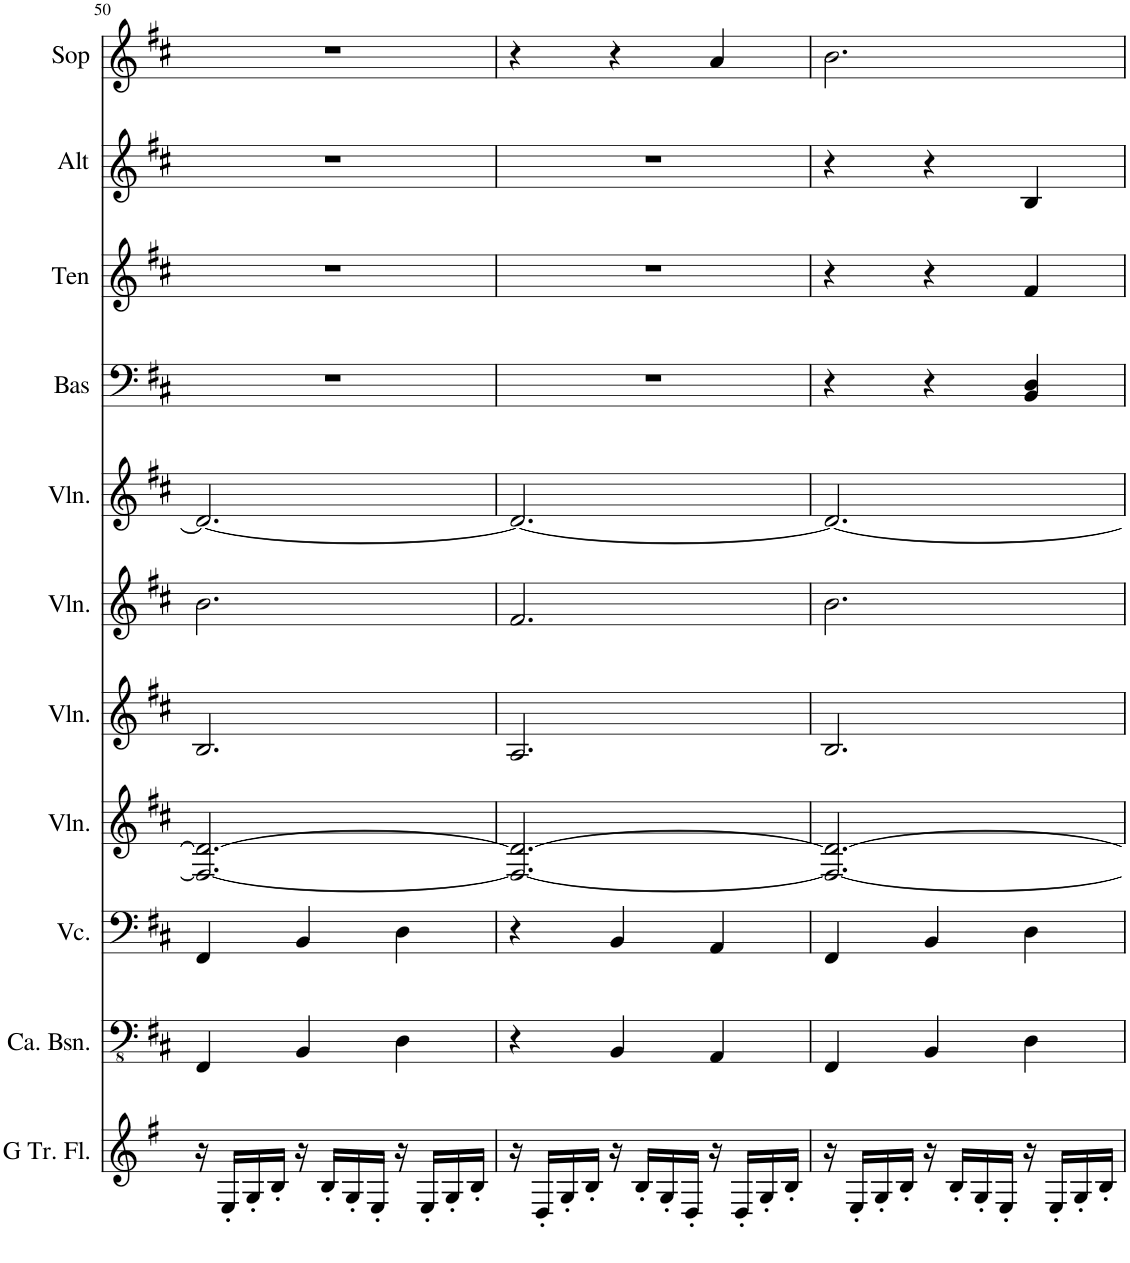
**kern	**kern	**kern	**kern	**kern	**kern	**kern	**kern	**kern	**kern	**kern
*part11	*part10	*part9	*part8	*part7	*part6	*part5	*part4	*part3	*part2	*part1
*staff11	*staff10	*staff9	*staff8	*staff7	*staff6	*staff5	*staff4	*staff3	*staff2	*staff1
*I"Sopraan-fluit in G, Organ rh	*I"Contrabassen, Double Bass	*I"Cello, Cello II	*I"Violen, Cello I	*I"Violen, Viola II	*I"Violen, Viola I	*I"Violen, Violin	*I"Bas	*I"Tenor	*I"Alt	*I"Sopraan
*	*I'Ca. Bsn.	*	*I'Vln.	*I'Vln.	*I'Vln.	*I'Vln.	*I'Bas	*I'Ten	*I'Alt	*I'Sop
!!LO:PB:g=z
*clefG2	*clefFv4	*clefF4	*clefG2	*clefG2	*clefG2	*clefG2	*clefF4	*clefG2	*clefG2	*clefG2
*Trd-4c-7	*	*	*	*	*	*	*	*Trd1c2	*Trd1c2	*
*k[f#]	*k[f#c#]	*k[f#c#]	*k[f#c#]	*k[f#c#]	*k[f#c#]	*k[f#c#]	*k[f#c#]	*k[f#c#]	*k[f#c#]	*k[f#c#]
*M3/4	*M3/4	*M3/4	*M3/4	*M3/4	*M3/4	*M3/4	*M3/4	*M3/4	*M3/4	*M3/4
=50	=50	=50	=50	=50	=50	=50	=50	=50	=50	=50
16r	4FFF#/	4FF#/	2.F#/_ 2.d/_	2.B/	2.b\	2.d/_	2.r	2.r	2.r	2.r
16E'/LL	.	.	.	.	.	.	.	.	.	.
16G'/	.	.	.	.	.	.	.	.	.	.
16B'/JJ	.	.	.	.	.	.	.	.	.	.
16r	4BBB/	4BB/	.	.	.	.	.	.	.	.
16B'/LL	.	.	.	.	.	.	.	.	.	.
16G'/	.	.	.	.	.	.	.	.	.	.
16E'/JJ	.	.	.	.	.	.	.	.	.	.
16r	4DD\	4D\	.	.	.	.	.	.	.	.
16E'/LL	.	.	.	.	.	.	.	.	.	.
16G'/	.	.	.	.	.	.	.	.	.	.
16B'/JJ	.	.	.	.	.	.	.	.	.	.
=51	=51	=51	=51	=51	=51	=51	=51	=51	=51	=51
16r	4r	4r	2.F#/_ 2.d/_	2.A/	2.f#/	2.d/_	2.r	2.r	2.r	4r
16D'/LL	.	.	.	.	.	.	.	.	.	.
16G'/	.	.	.	.	.	.	.	.	.	.
16B'/JJ	.	.	.	.	.	.	.	.	.	.
16r	4BBB/	4BB/	.	.	.	.	.	.	.	4r
16B'/LL	.	.	.	.	.	.	.	.	.	.
16G'/	.	.	.	.	.	.	.	.	.	.
16D'/JJ	.	.	.	.	.	.	.	.	.	.
16r	4AAA/	4AA/	.	.	.	.	.	.	.	4a/
16D'/LL	.	.	.	.	.	.	.	.	.	.
16G'/	.	.	.	.	.	.	.	.	.	.
16B'/JJ	.	.	.	.	.	.	.	.	.	.
=52	=52	=52	=52	=52	=52	=52	=52	=52	=52	=52
16r	4FFF#/	4FF#/	2.F#/_ 2.d/_	2.B/	2.b\	2.d/_	4r	4r	4r	2.b\
16E'/LL	.	.	.	.	.	.	.	.	.	.
16G'/	.	.	.	.	.	.	.	.	.	.
16B'/JJ	.	.	.	.	.	.	.	.	.	.
16r	4BBB/	4BB/	.	.	.	.	4r	4r	4r	.
16B'/LL	.	.	.	.	.	.	.	.	.	.
16G'/	.	.	.	.	.	.	.	.	.	.
16E'/JJ	.	.	.	.	.	.	.	.	.	.
16r	4DD\	4D\	.	.	.	.	4BB/ 4D/	4f#/	4B/	.
16E'/LL	.	.	.	.	.	.	.	.	.	.
16G'/	.	.	.	.	.	.	.	.	.	.
16B'/JJ	.	.	.	.	.	.	.	.	.	.
=	=	=	=	=	=	=	=	=	=	=
*-	*-	*-	*-	*-	*-	*-	*-	*-	*-	*-
